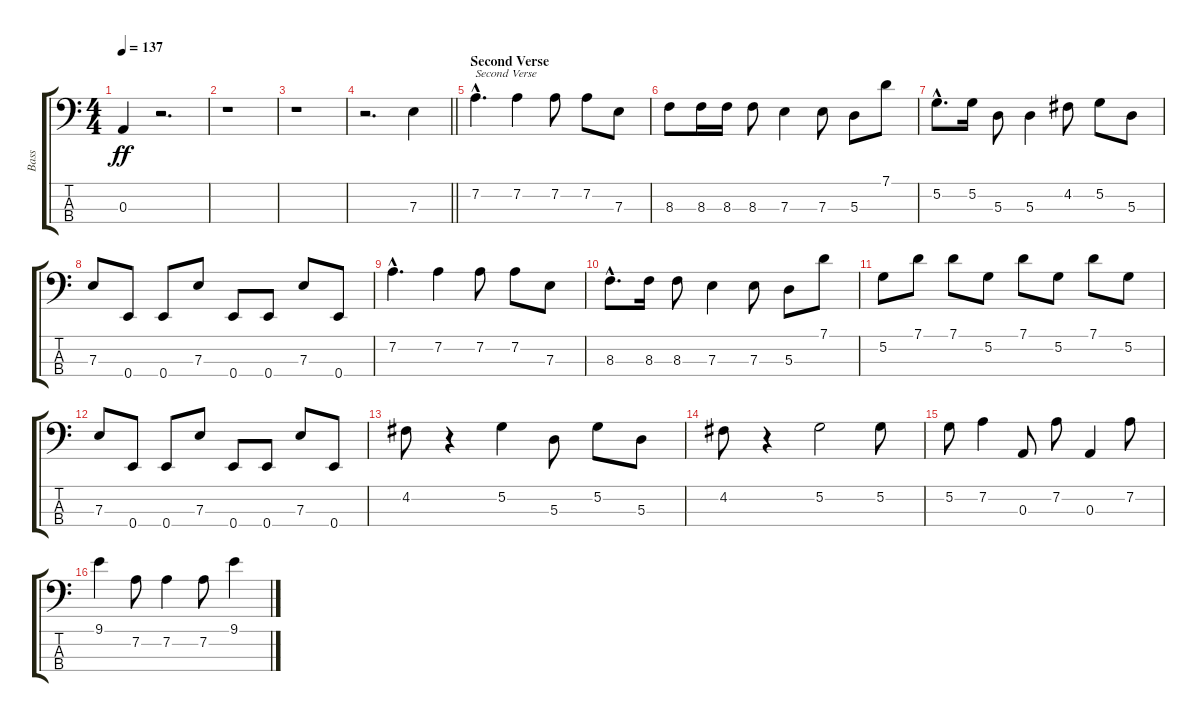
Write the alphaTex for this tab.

\track ("Bass" "Bass") {instrument electricbasspick}
\staff {score tabs}
\tuning (G2 D2 A1 E1) {hide}
\ts (4 4)
\tempo 137
\clef f4
\ks c
0.3.4{dy ff} r.2{d} |
r.1 |
r.1 |
\barLineRight lightlight
r.2{d} 7.3.4 |
\section ("" "Second Verse")
7.2{hac}.4{d txt "Second Verse"} 7.2.4 7.2.8 7.2.8 7.3.8 |
8.3.8 8.3.16 8.3.16 8.3.8 7.3.4 7.3.8 5.3.8 7.1.8 |
5.2{hac}.8{d} 5.2.16 5.3.8 5.3.4 4.2.8 5.2.8 5.3.8 |
7.3.8 0.4.8 0.4.8 7.3.8 0.4.8 0.4.8 7.3.8 0.4.8 |
7.2{hac}.4{d} 7.2.4 7.2.8 7.2.8 7.3.8 |
8.3{hac}.8{d} 8.3.16 8.3.8 7.3.4 7.3.8 5.3.8 7.1.8 |
5.2.8 7.1.8 7.1.8 5.2.8 7.1.8 5.2.8 7.1.8 5.2.8 |
7.3.8 0.4.8 0.4.8 7.3.8 0.4.8 0.4.8 7.3.8 0.4.8 |
4.2.8 r.4 5.2.4 5.3.8 5.2.8 5.3.8 |
4.2.8 r.4 5.2.2 5.2.8 |
5.2.8 7.2.4 0.3.8 7.2.8 0.3.4 7.2.8 |
9.1.4 7.2.8 7.2.4 7.2.8 9.1.4
